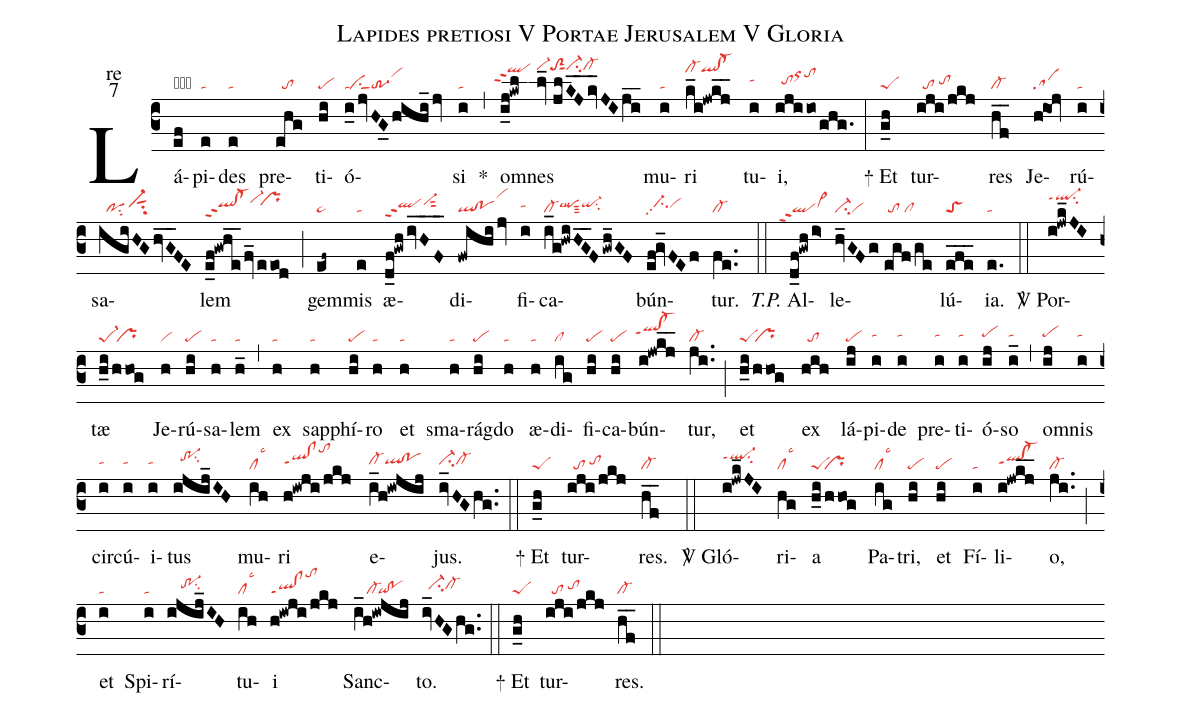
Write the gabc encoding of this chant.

name:Lapides pretiosi V Portae Jerusalem V Gloria;
office-part:re;
mode:7;
nabc-lines:1;
%%
(c3) Lá(ef|obpe)pi(e|ta)des(e|ta) pre(ehg|//to)ti(hi|pe)ó(i_0/jvHG_0/hihi_/jv|taciStr-3vihk)si(i|ta) <sp>*</sp>(,) om(i_j!kwl|``qlhmppt2)nes(lv_//jlK_J_kv_JIji__|vi-hntoS2hnsut1ci-hncl-hn) mu(i|ta)ri(k_i!jwkj__|cl-hmqlhm!cl-hm) tu(i|tahi)i,(ijiio/ghg.|//tohhorhktohk) (:)

<sp>+</sp> Et(g_h|peS) tur(iji/jkj|//to/tohh)res(h_f_|cl-) Je(h@ioj|sa)rú(i|ta)sa(igiHGhv_G_FE|//posu2//vi-hhsut1su2)lem(e_f!gwh_e_2/fv_/eeod|qlhh!cl-hhppt2vi-hj`prhi) (;) gem(ef~|ta>)mis(e|ta) æ(d_f!gwh/iv_H_F_|qlhhppt2vi-hisut2)di(fwihi/jv|ql!povihl)fi(i|tahh)ca(i_g!hwiH_G_F/gwh_GF|cl-qlhhsut3qi-hhsu2)bún(ef!gv_FEf|//ci-hhpp2vihh)tur.(fe..|cl-) (::)

<i>T.P.</i> Al(d_f!gwh/i>|```qlppt2vi>hh)le(hv_GFg|ci-vi|//egf/ge|/to/cl)lú(efe___|toS){ia}.(e.|ta) (::)

<sp>V/</sp> Por(i!jwk_JI|ql-hkppt1su2)tæ(h_i/hhog|pe-1`pr) Je(h|vi)rú(hi|pe)sa(h|ta)lem(h_|ta) (,) ex(h|ta) sap(h|ta)phí(hi|pe)ro(h|ta) et(h|ta) sma(h|ta)rág(hi|pe)do(h|ta) æ(h|ta)di(ig|cl)fi(hi|pe)ca(hi|pe)bún(i!jwk_j_|`qlhi!cl-hippt1)tur,(ji..|cl-) (;) et(h_i/hhog|peS`pr) ex(hih|//to) lá(ij|pe)pi(i|tahh)de(i|tahh) pre(i|tahh)ti(i|tahh)ó(ij|pehh)so(i_|tahh) (,) om(ij|pehh)nis(i|tahh) cir(i|tahh)cú(i|tahh)i(i|tahh)tus(ijij_IH|//tr-1hisu2) mu(ih|cllsc3)ri(h!iwji/jkj|qlhh!clhhppt1tohm) e(i_h!iwjij|cl-hhqlhh!pohh)jus.(iv_HGhg..|ci-hhcl-hh) (::)

<sp>+</sp> Et(g_h|peS) tur(iji/jkj|//to/tohh)res.(h_f_|cl-) (::)

<sp>V/</sp> Gló(i!jwk_JI|ql-hjppt1su2)ri(hg|cllsc3)a(h_i/hhog|peS``pr) Pa(ig|cllsc3)tri,(hi|pe) et(hi|pe) Fí(i|ta)li(i!jwkj__|qlhh!cl-hhppt1)o,(ji..|cl-) (;) et(i|ta) Spi(i|ta)rí(ijij_IH|////tr-1hhsu2)tu(ih|cllsc3)i(h!iwji/jkj|ql!clppt1tohm) Sanc(i_h!iwjij|////cl-`qi!po)to.(iv_HGhg..|//ci-hhcl-hh) (::)

<sp>+</sp> Et(g_h|peS) tur(iji/jkj|//to/tohh)res.(h_f_|cl-) (::)
